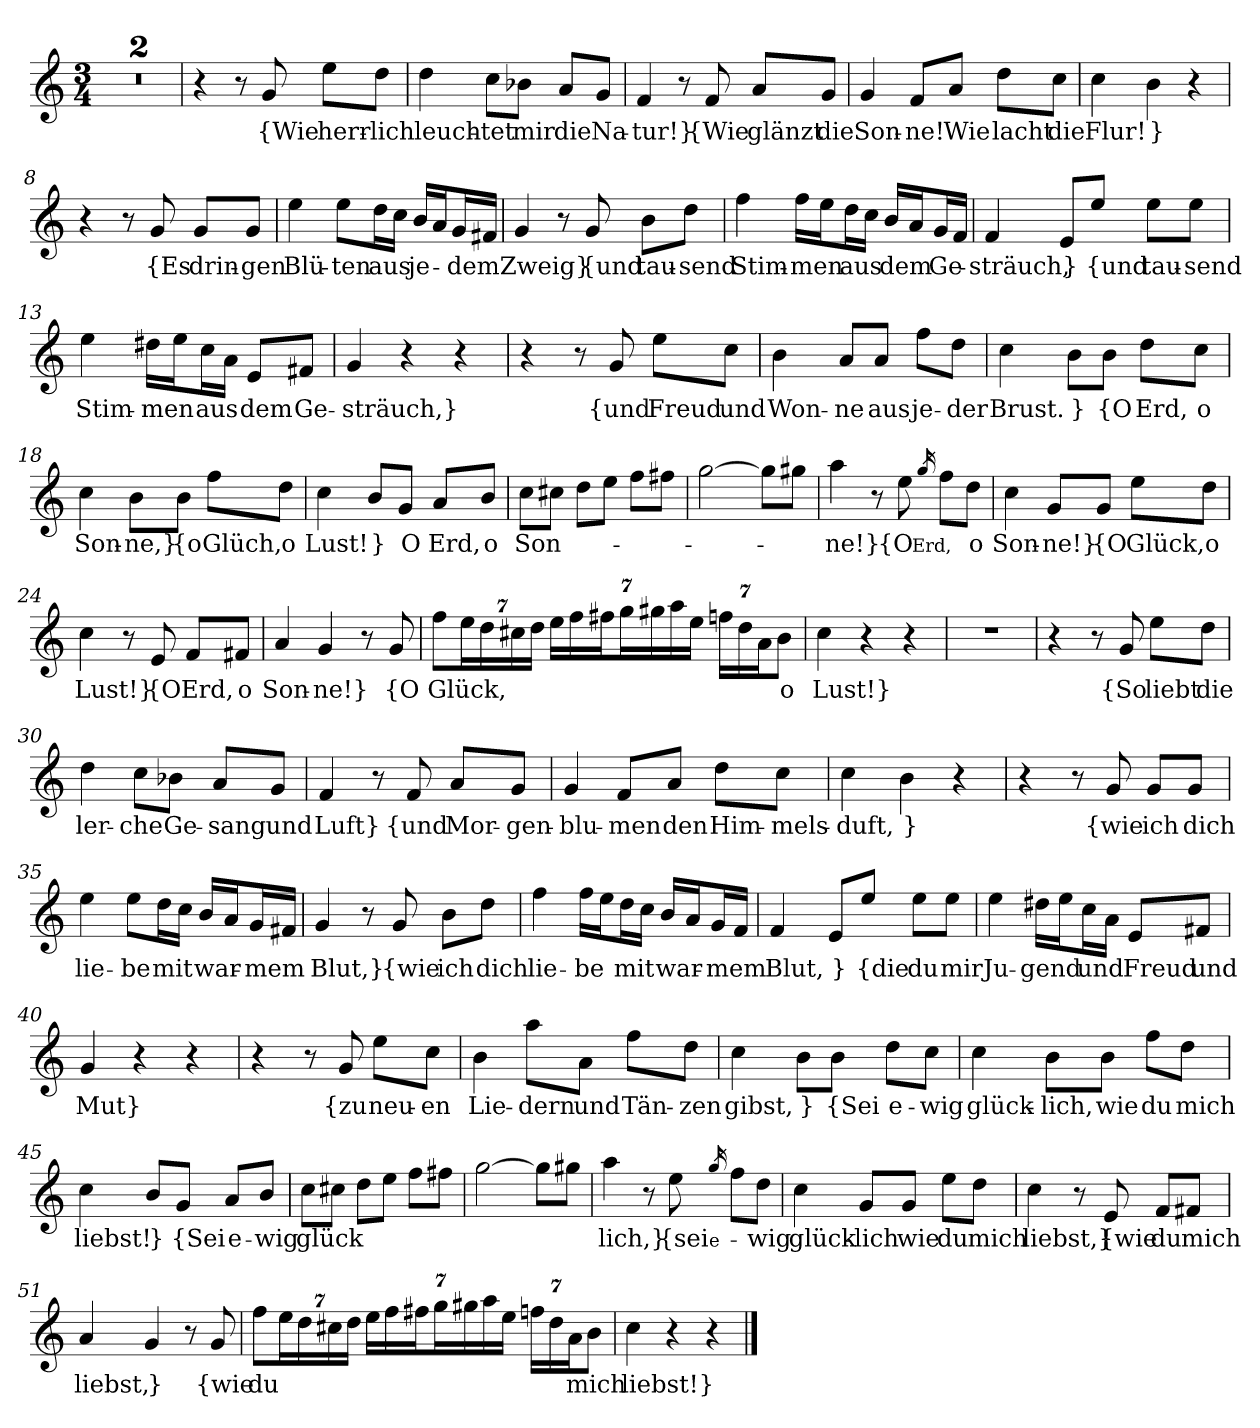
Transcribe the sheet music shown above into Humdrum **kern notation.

**kern	**text
*part1	*part1
*staff1	*staff1
*clefG2	*
*k[]	*
*M3/4	*
=1	=1
2.r	.
=2	=2
2.r	.
=3	=3
4r	.
8r	.
8g	{Wie
8ee\L	herr-
8dd\J	-lich
=4	=4
4dd	leuch-
8cc\L	-tet
8b-X\J	mir
8a/L	die
8g/J	Na-
=5	=5
4f	tur!}
8r	.
8f	{Wie
8a/L	glänzt
8g/J	die
=6	=6
4g	Son-
8f/L	-ne!
8a/J	Wie
8dd\L	lacht
8cc\J	die
=7	=7
4cc	Flur!
4b	}
4r	.
=8	=8
4r	.
8r	.
8g	{Es
8g/L	drin-
8g/J	-gen
=9	=9
4ee	Blü-
8ee\L	-ten
16dd\L	aus
16cc\JJ	.
16b/LL	je-
16a/J	.
16g/L	-dem
16f#X/JJ	.
=10	=10
4g	Zweig}
8r	.
8g	{und
8b\L	tau-
8dd\J	-send
=11	=11
4ff	Stim-
16ff\LL	-men
16ee\J	.
16dd\L	aus
16cc\JJ	.
16b/LL	dem
16a/J	.
16g/L	Ge-
16f/JJ	.
=12	=12
4f	-sträuch,
8e/L	}
8ee/J	{und
8ee\L	tau-
8ee\J	-send
=13	=13
4ee	Stim-
16dd#X\LL	-men
16ee\J	.
16cc\L	aus
16a\JJ	.
8e/L	dem
8f#X/J	Ge-
=14	=14
4g	-sträuch,}
4r	.
4r	.
=15	=15
4r	.
8r	.
8g	{und
8ee\L	Freud
8cc\J	und
=16	=16
4b	Won-
8a/L	-ne
8a/J	aus
8ff\L	je-
8dd\J	-der
=17	=17
4cc	Brust.
8b\L	}
8b\J	{O
8dd\L	Erd,
8cc\J	o
=18	=18
4cc	Son-
8b\L	-ne,}
8b\J	{o
8ff\L	Glüch,
8dd\J	o
=19	=19
4cc	Lust!
8b/L	}
8g/J	O
8a/L	Erd,
8b/J	o
=20	=20
8cc\L	Son-
8cc#X\J	.
8dd\L	.
8ee\J	.
8ff\L	.
8ff#X\J	.
=21	=21
[2gg	.
8gg\L]	.
8gg#X\J	.
=22	=22
4aa	-ne!}
8r	.
8ee	{O
16qgg	Erd,
8ff\L	.
8dd\J	o
=23	=23
4cc	Son-
8g/L	-ne!}
8g/J	{O
8ee\L	Glück,
8dd\J	o
=24	=24
4cc	Lust!}
8r	.
8e	{O
8f/L	Erd,
8f#X/J	o
=25	=25
4a	Son-
4g	-ne!}
8r	.
8g	{O
=26	=26
8ff\L	Glück,
28ee\L	.
28dd\	.
28cc#X\	.
28dd\JJ	.
28ee\LL	.
28ff\	.
28ff#X\J	.
28gg\L	.
28gg#X\	.
28aa\	.
28ee\JJ	.
28ffn\LL	.
28dd\	.
28a\J	.
8b\J	o
=27	=27
4cc	Lust!}
4r	.
4r	.
=28	=28
2.r	.
=29	=29
4r	.
8r	.
8g	{So
8ee\L	liebt
8dd\J	die
=30	=30
4dd	ler-
8cc\L	-che
8b-X\J	Ge-
8a/L	-sang
8g/J	und
=31	=31
4f	Luft}
8r	.
8f	{und
8a/L	Mor-
8g/J	-gen-
=32	=32
4g	blu-
8f/L	-men
8a/J	den
8dd\L	Him-
8cc\J	-mels-
=33	=33
4cc	-duft,
4b	}
4r	.
=34	=34
4r	.
8r	.
8g	{wie
8g/L	ich
8g/J	dich
=35	=35
4ee	lie-
8ee\L	-be
16dd\L	mit
16cc\JJ	.
16b/LL	war-
16a/J	.
16g/L	-mem
16f#X/JJ	.
=36	=36
4g	Blut,}
8r	.
8g	{wie
8b\L	ich
8dd\J	dich
=37	=37
4ff	lie-
16ff\LL	-be
16ee\J	.
16dd\L	mit
16cc\JJ	.
16b/LL	war-
16a/J	.
16g/L	-mem
16f/JJ	.
=38	=38
4f	Blut,
8e/L	}
8ee/J	{die
8ee\L	du
8ee\J	mir
=39	=39
4ee	Ju-
16dd#X\LL	-gend
16ee\J	.
16cc\L	und
16a\JJ	.
8e/L	Freud
8f#X/J	und
=40	=40
4g	Mut}
4r	.
4r	.
=41	=41
4r	.
8r	.
8g	{zu
8ee\L	neu-
8cc\J	-en
=42	=42
4b	Lie-
8aa\L	-dern
8a\J	und
8ff\L	Tän-
8dd\J	-zen
=43	=43
4cc	gibst,
8b\L	}
8b\J	{Sei
8dd\L	e-
8cc\J	-wig
=44	=44
4cc	glück-
8b\L	-lich,
8b\J	wie
8ff\L	du
8dd\J	mich
=45	=45
4cc	liebst!
8b/L	}
8g/J	{Sei
8a/L	e-
8b/J	-wig
=46	=46
8cc\L	glück
8cc#X\J	.
8dd\L	.
8ee\J	.
8ff\L	.
8ff#X\J	.
=47	=47
[2gg	.
8gg\L]	.
8gg#X\J	.
=48	=48
4aa	lich,}
8r	.
8ee	{sei
16qgg	e-
8ff\L	.
8dd\J	-wig
=49	=49
4cc	glück-
8g/L	-lich
8g/J	wie
8ee\L	du
8dd\J	mich
=50	=50
4cc	liebst,}
8r	.
8e	{wie
8f/L	du
8f#X/J	mich
=51	=51
4a	liebst,
4g	}
8r	.
8g	{wie
=52	=52
8ff\L	du
28ee\L	.
28dd\	.
28cc#X\	.
28dd\JJ	.
28ee\LL	.
28ff\	.
28ff#X\J	.
28gg\L	.
28gg#X\	.
28aa\	.
28ee\JJ	.
28ffn\LL	.
28dd\	.
28a\J	.
8b\J	mich
=53	=53
4cc	liebst!}
4r	.
4r	.
==	==
*-	*-
